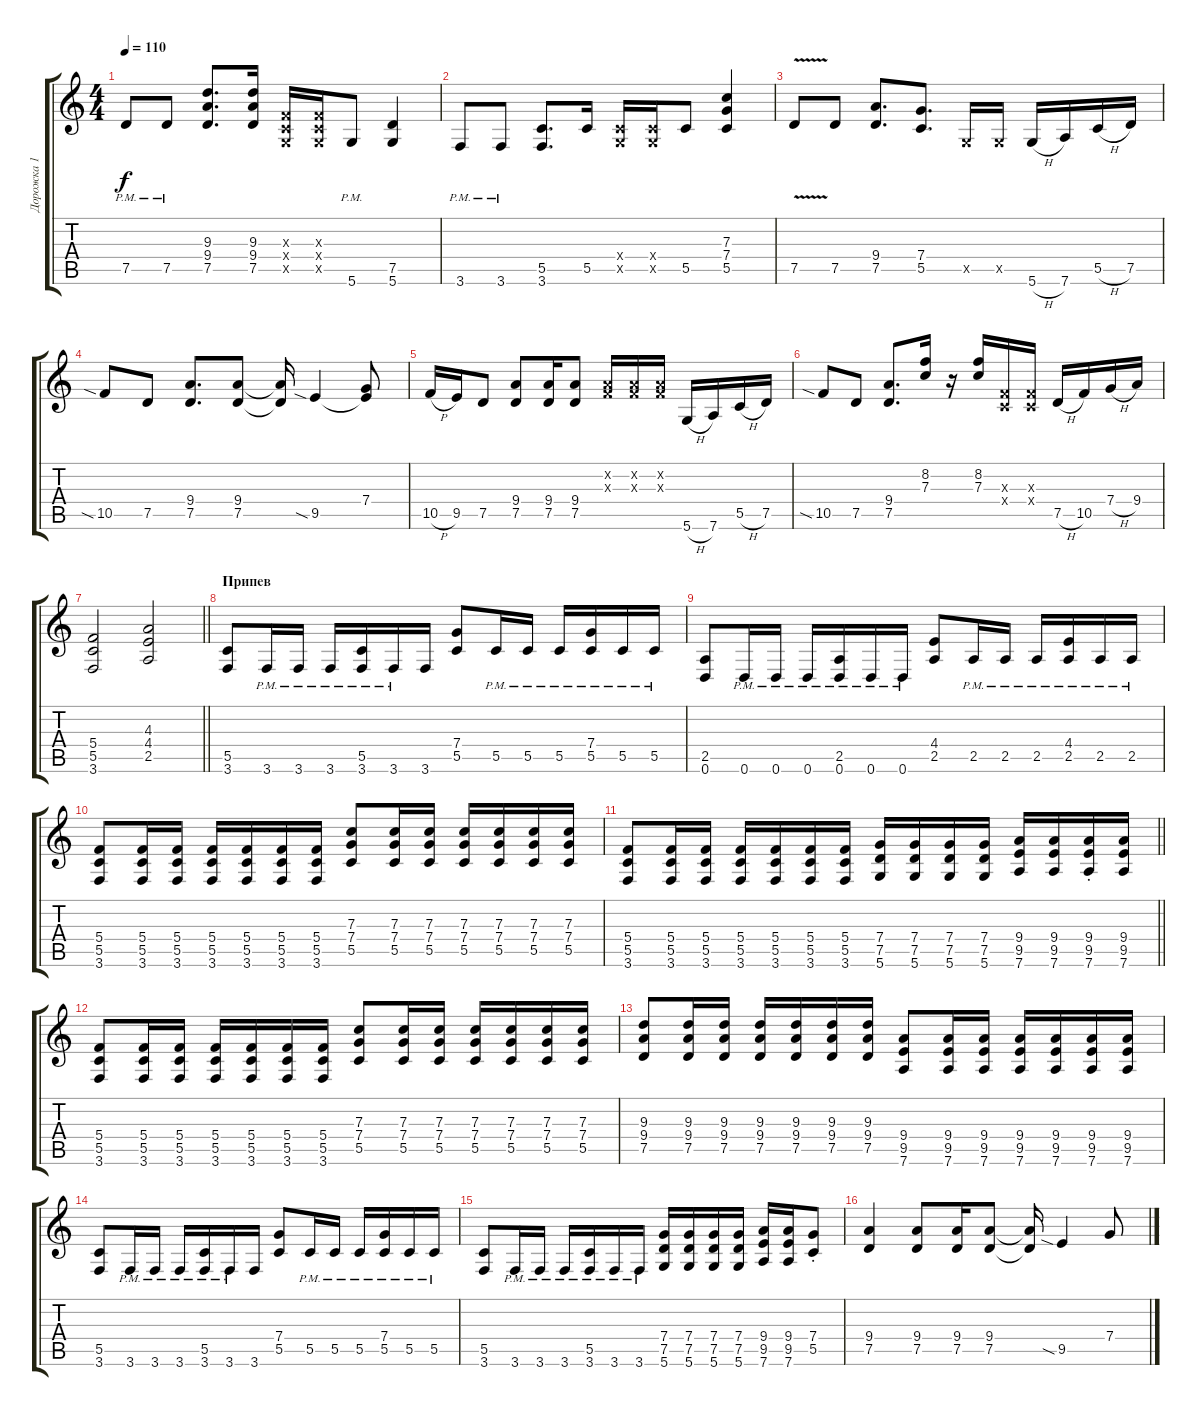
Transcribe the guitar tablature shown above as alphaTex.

\track ("Дорожка 1" "Дорожка 1") {instrument distortionguitar}
\staff {score tabs}
\tuning (D4 A3 F3 C3 G2 D2) {hide}
\ts (4 4)
\tempo 110
\clef g2
\ks c
7.5{pm}.8{dy f} 7.5{pm}.8 (9.3 9.4 7.5).8{d} (9.3 9.4 7.5).16 (0.3{x} 0.4{x} 0.5{x}).16 (0.3{x} 0.4{x} 0.5{x}).16 5.6{pm}.8 (7.5 5.6).4 |
3.6{pm}.8 3.6{pm}.8 (5.5 3.6).8{d} 5.5.16 (0.4{x} 0.5{x}).16 (0.4{x} 0.5{x}).16 5.5.8 (7.3 7.4 5.5).4 |
7.5{v}.8 7.5.8 (9.4 7.5).8{d} (7.4 5.5).8{d} 0.5{x}.16 0.5{x}.16 5.6{h}.16 7.6.16 5.5{h}.16 7.5.16 |
10.5{sia}.8 7.5.8 (9.4 7.5).8{d} (9.4 7.5).8 (9.4{t} 7.5{t}).16 9.5{sia}.4 (7.4 9.5{t}).8 |
10.5{h}.16 9.5.16 7.5.8 (9.4 7.5).8 (9.4 7.5).16 (9.4 7.5).8 (0.2{x} 0.3{x}).16 (0.2{x} 0.3{x}).16 (0.2{x} 0.3{x}).16 5.6{h}.16 7.6.16 5.5{h}.16 7.5.16 |
10.5{sia}.8 7.5.8 (9.4 7.5).8{d} (8.2 7.3).16 r.16 (8.2 7.3).16 (0.3{x} 0.4{x}).16 (0.3{x} 0.4{x}).16 7.5{h}.16 10.5.16 7.4{h}.16 9.4.16 |
\barLineRight lightlight
(5.4 5.5 3.6).2 (4.3 4.4 2.5).2 |
\section ("" "Припев")
(5.5 3.6).8 3.6{pm}.16 3.6{pm}.16 3.6{pm}.16 (5.5 3.6{pm}).16 3.6{pm}.16 3.6.16 (7.4 5.5).8 5.5{pm}.16 5.5{pm}.16 5.5{pm}.16 (7.4 5.5{pm}).16 5.5{pm}.16 5.5{pm}.16 |
(2.5 0.6).8 0.6{pm}.16 0.6{pm}.16 0.6{pm}.16 (2.5 0.6{pm}).16 0.6{pm}.16 0.6{pm}.16 (4.4 2.5).8 2.5{pm}.16 2.5{pm}.16 2.5{pm}.16 (4.4 2.5{pm}).16 2.5{pm}.16 2.5{pm}.16 |
(5.4 5.5 3.6).8 (5.4 5.5 3.6).16 (5.4 5.5 3.6).16 (5.4 5.5 3.6).16 (5.4 5.5 3.6).16 (5.4 5.5 3.6).16 (5.4 5.5 3.6).16 (7.3 7.4 5.5).8 (7.3 7.4 5.5).16 (7.3 7.4 5.5).16 (7.3 7.4 5.5).16 (7.3 7.4 5.5).16 (7.3 7.4 5.5).16 (7.3 7.4 5.5).16 |
\barLineRight lightlight
(5.4 5.5 3.6).8 (5.4 5.5 3.6).16 (5.4 5.5 3.6).16 (5.4 5.5 3.6).16 (5.4 5.5 3.6).16 (5.4 5.5 3.6).16 (5.4 5.5 3.6).16 (7.4 7.5 5.6).16 (7.4 7.5 5.6).16 (7.4 7.5 5.6).16 (7.4 7.5 5.6).16 (9.4 9.5 7.6).16 (9.4 9.5 7.6).16 (9.4{st} 9.5{st} 7.6).16 (9.4 9.5 7.6).16 |
(5.4 5.5 3.6).8 (5.4 5.5 3.6).16 (5.4 5.5 3.6).16 (5.4 5.5 3.6).16 (5.4 5.5 3.6).16 (5.4 5.5 3.6).16 (5.4 5.5 3.6).16 (7.3 7.4 5.5).8 (7.3 7.4 5.5).16 (7.3 7.4 5.5).16 (7.3 7.4 5.5).16 (7.3 7.4 5.5).16 (7.3 7.4 5.5).16 (7.3 7.4 5.5).16 |
(9.3 9.4 7.5).8 (9.3 9.4 7.5).16 (9.3 9.4 7.5).16 (9.3 9.4 7.5).16 (9.3 9.4 7.5).16 (9.3 9.4 7.5).16 (9.3 9.4 7.5).16 (9.4 9.5 7.6).8 (9.4 9.5 7.6).16 (9.4 9.5 7.6).16 (9.4 9.5 7.6).16 (9.4 9.5 7.6).16 (9.4 9.5 7.6).16 (9.4 9.5 7.6).16 |
(5.5 3.6).8 3.6{pm}.16 3.6{pm}.16 3.6{pm}.16 (5.5 3.6{pm}).16 3.6{pm}.16 3.6.16 (7.4 5.5).8 5.5{pm}.16 5.5{pm}.16 5.5{pm}.16 (7.4 5.5{pm}).16 5.5{pm}.16 5.5{pm}.16 |
(5.5 3.6).8 3.6{pm}.16 3.6{pm}.16 3.6{pm}.16 (5.5 3.6{pm}).16 3.6{pm}.16 3.6{pm}.16 (7.4 7.5 5.6).16 (7.4 7.5 5.6).16 (7.4 7.5 5.6).16 (7.4 7.5 5.6).16 (9.4 9.5 7.6).16 (9.4 9.5 7.6).16 (7.4{st} 5.5{st}).8 |
(9.4 7.5).4 (9.4 7.5).8 (9.4 7.5).16 (9.4 7.5).8 (9.4{t} 7.5{t}).16 9.5{sia}.4 7.4.8
